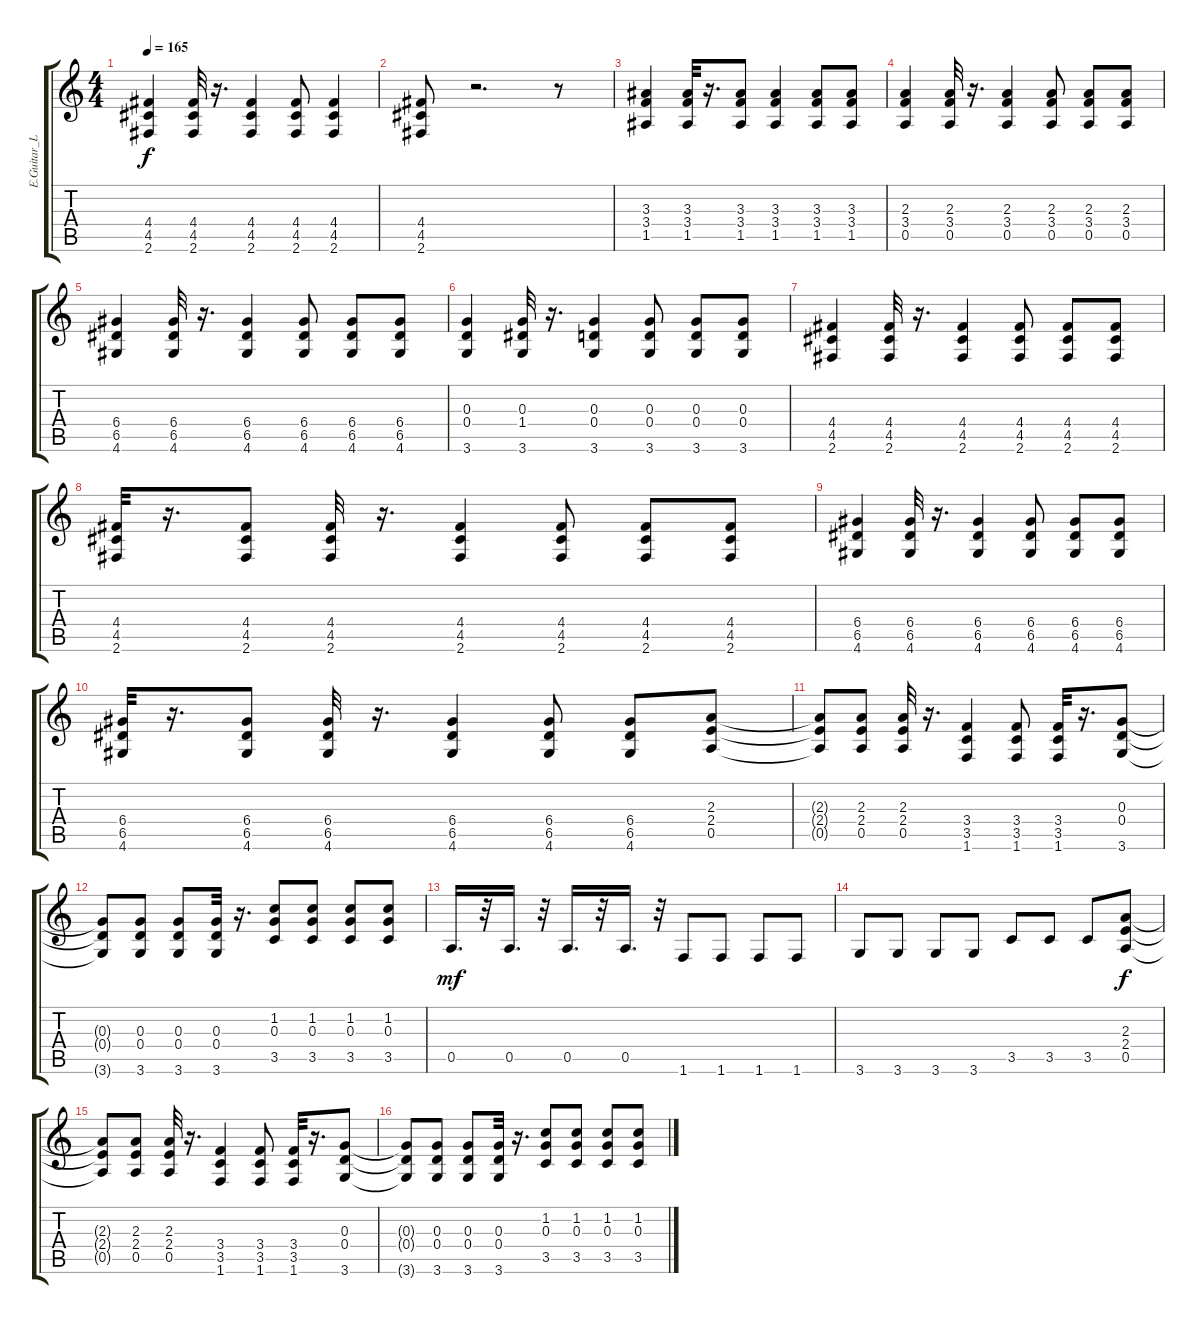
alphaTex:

\track ("E.Guitar_L" "E.Guitar_L") {instrument distortionguitar}
\staff {score tabs}
\tuning (E4 B3 G3 D3 A2 E2) {hide}
\ts (4 4)
\tempo 165
\clef g2
\ks c
(4.4 4.5 2.6).4{dy f} (4.4 4.5 2.6).32 r.16{d} (4.4 4.5 2.6).4 (4.4 4.5 2.6).8 (4.4 4.5 2.6).4 |
(4.4 4.5 2.6).8 r.2{d} r.8 |
(3.3 3.4 1.5).4 (3.3 3.4 1.5).32 r.16{d} (3.3 3.4 1.5).8 (3.3 3.4 1.5).4 (3.3 3.4 1.5).8 (3.3 3.4 1.5).8 |
(2.3 3.4 0.5).4 (2.3 3.4 0.5).32 r.16{d} (2.3 3.4 0.5).4 (2.3 3.4 0.5).8 (2.3 3.4 0.5).8 (2.3 3.4 0.5).8 |
(6.4 6.5 4.6).4 (6.4 6.5 4.6).32 r.16{d} (6.4 6.5 4.6).4 (6.4 6.5 4.6).8 (6.4 6.5 4.6).8 (6.4 6.5 4.6).8 |
(0.3 0.4 3.6).4 (0.3 1.4 3.6).32 r.16{d} (0.3 0.4 3.6).4 (0.3 0.4 3.6).8 (0.3 0.4 3.6).8 (0.3 0.4 3.6).8 |
(4.4 4.5 2.6).4 (4.4 4.5 2.6).32 r.16{d} (4.4 4.5 2.6).4 (4.4 4.5 2.6).8 (4.4 4.5 2.6).8 (4.4 4.5 2.6).8 |
(4.4 4.5 2.6).32 r.16{d} (4.4 4.5 2.6).8 (4.4 4.5 2.6).32 r.16{d} (4.4 4.5 2.6).4 (4.4 4.5 2.6).8 (4.4 4.5 2.6).8 (4.4 4.5 2.6).8 |
(6.4 6.5 4.6).4 (6.4 6.5 4.6).32 r.16{d} (6.4 6.5 4.6).4 (6.4 6.5 4.6).8 (6.4 6.5 4.6).8 (6.4 6.5 4.6).8 |
(6.4 6.5 4.6).32 r.16{d} (6.4 6.5 4.6).8 (6.4 6.5 4.6).32 r.16{d} (6.4 6.5 4.6).4 (6.4 6.5 4.6).8 (6.4 6.5 4.6).8 (2.3 2.4 0.5).8 |
(2.3{t} 2.4{t} 0.5{t}).8 (2.3 2.4 0.5).8 (2.3 2.4 0.5).32 r.16{d} (3.4 3.5 1.6).4 (3.4 3.5 1.6).8 (3.4 3.5 1.6).32 r.16{d} (0.3 0.4 3.6).8 |
(0.3{t} 0.4{t} 3.6{t}).8 (0.3 0.4 3.6).8 (0.3 0.4 3.6).8 (0.3 0.4 3.6).32 r.16{d} (1.2 0.3 3.5).8 (1.2 0.3 3.5).8 (1.2 0.3 3.5).8 (1.2 0.3 3.5).8 |
0.5.16{d dy mf} r.32 0.5.16{d} r.32 0.5.16{d} r.32 0.5.16{d} r.32 1.6.8 1.6.8 1.6.8 1.6.8 |
3.6.8 3.6.8 3.6.8 3.6.8 3.5.8 3.5.8 3.5.8 (2.3 2.4 0.5).8{dy f} |
(2.3{t} 2.4{t} 0.5{t}).8 (2.3 2.4 0.5).8 (2.3 2.4 0.5).32 r.16{d} (3.4 3.5 1.6).4 (3.4 3.5 1.6).8 (3.4 3.5 1.6).32 r.16{d} (0.3 0.4 3.6).8 |
(0.3{t} 0.4{t} 3.6{t}).8 (0.3 0.4 3.6).8 (0.3 0.4 3.6).8 (0.3 0.4 3.6).32 r.16{d} (1.2 0.3 3.5).8 (1.2 0.3 3.5).8 (1.2 0.3 3.5).8 (1.2 0.3 3.5).8
